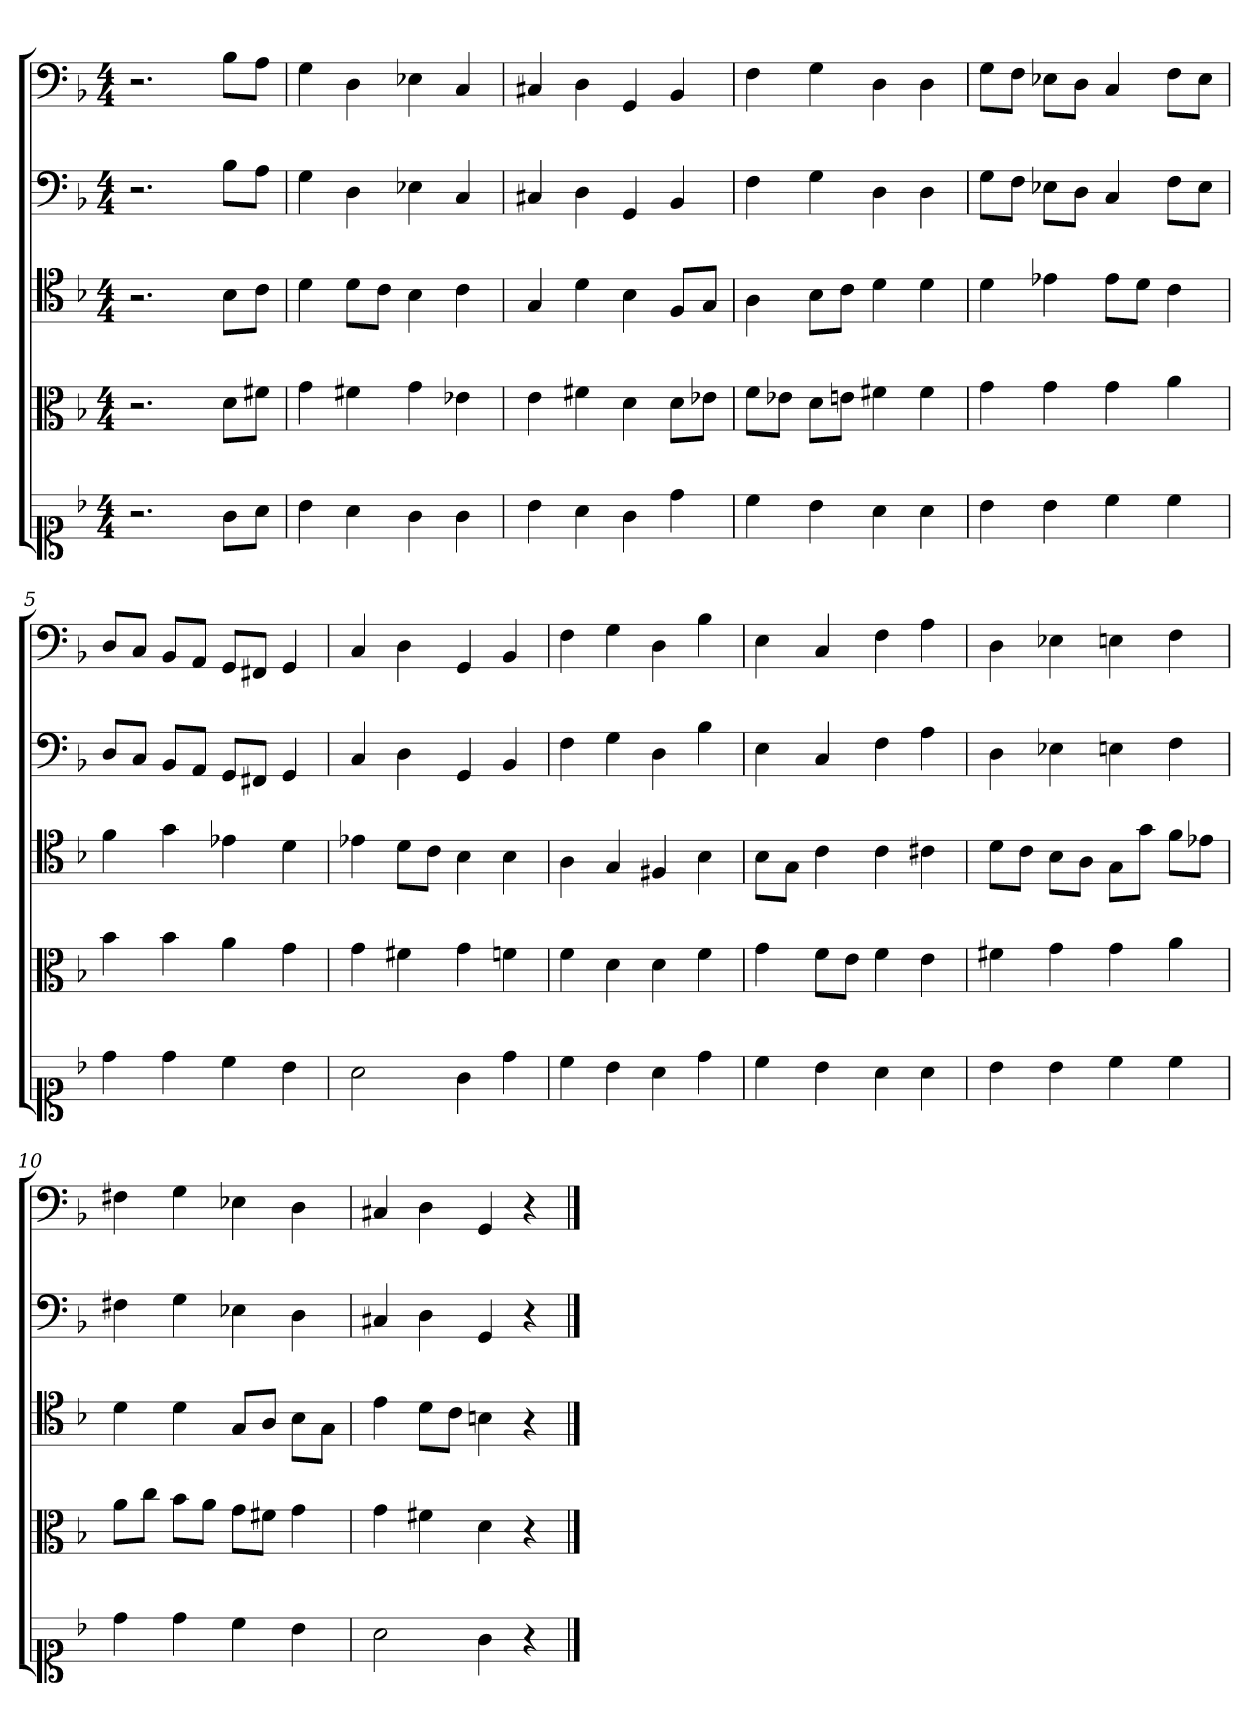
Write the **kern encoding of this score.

**kern	**kern	**kern	**kern	**kern
*part5	*part4	*part3	*part2	*part1
*staff5	*staff4	*staff3	*staff2	*staff1
*clefC1	*clefC3	*clefC4	*clefF4	*clefF4
*k[b-]	*k[b-]	*k[b-]	*k[b-]	*k[b-]
*d:	*d:	*d:	*d:	*d:
*M4/4	*M4/4	*M4/4	*M4/4	*M4/4
=	=	=	=	=
2.r	2.r	2.r	2.r	2.r
8g\L	8d\L	8B-\L	8B-\L	8B-\L
8a\J	8f#X\J	8c\J	8A\J	8A\J
=1	=1	=1	=1	=1
4b-	4g	4d	4G	4G
4a	4f#X	8d\L	4D	4D
.	.	8c\J	.	.
4g	4g	4B-	4E-X	4E-X
4g	4e-X	4c	4C	4C
=2	=2	=2	=2	=2
4b-	4e	4G	4C#X	4C#X
4a	4f#X	4d	4D	4D
4g	4d	4B-	4GG	4GG
4dd	8d\L	8F/L	4BB-	4BB-
.	8e-X\J	8G/J	.	.
=3	=3	=3	=3	=3
4cc	8f\L	4A	4F	4F
.	8e-X\J	.	.	.
4b-	8d\L	8B-\L	4G	4G
.	8en\J	8c\J	.	.
4a	4f#X	4d	4D	4D
4a	4f#	4d	4D	4D
=4	=4	=4	=4	=4
4b-	4g	4d	8G\L	8G\L
.	.	.	8F\J	8F\J
4b-	4g	4e-X	8E-X\L	8E-X\L
.	.	.	8D\J	8D\J
4cc	4g	8e-\L	4C	4C
.	.	8d\J	.	.
4cc	4a	4c	8F\L	8F\L
.	.	.	8E-\J	8E-\J
=5	=5	=5	=5	=5
4dd	4b-	4f	8D/L	8D/L
.	.	.	8C/J	8C/J
4dd	4b-	4g	8BB-/L	8BB-/L
.	.	.	8AA/J	8AA/J
4cc	4a	4e-X	8GG/L	8GG/L
.	.	.	8FF#X/J	8FF#X/J
4b-	4g	4d	4GG	4GG
=6	=6	=6	=6	=6
2a	4g	4e-X	4C	4C
.	4f#X	8d\L	4D	4D
.	.	8c\J	.	.
4g	4g	4B-	4GG	4GG
4dd	4fn	4B-	4BB-	4BB-
=7	=7	=7	=7	=7
4cc	4f	4A	4F	4F
4b-	4d	4G	4G	4G
4a	4d	4F#X	4D	4D
4dd	4f	4B-	4B-	4B-
=8	=8	=8	=8	=8
4cc	4g	8B-\L	4E	4E
.	.	8G\J	.	.
4b-	8f\L	4c	4C	4C
.	8e\J	.	.	.
4a	4f	4c	4F	4F
4a	4e	4c#X	4A	4A
=9	=9	=9	=9	=9
4b-	4f#X	8d\L	4D	4D
.	.	8c\J	.	.
4b-	4g	8B-\L	4E-X	4E-X
.	.	8A\J	.	.
4cc	4g	8G\L	4En	4En
.	.	8g\J	.	.
4cc	4a	8f\L	4F	4F
.	.	8e-X\J	.	.
=10	=10	=10	=10	=10
4dd	8a\L	4d	4F#X	4F#X
.	8cc\J	.	.	.
4dd	8b-\L	4d	4G	4G
.	8a\J	.	.	.
4cc	8g\L	8G/L	4E-X	4E-X
.	8f#X\J	8A/J	.	.
4b-	4g	8B-\L	4D	4D
.	.	8G\J	.	.
=11	=11	=11	=11	=11
2a	4g	4e	4C#X	4C#X
.	4f#X	8d\L	4D	4D
.	.	8c\J	.	.
4g	4d	4Bn	4GG	4GG
4r	4r	4r	4r	4r
==	==	==	==	==
*-	*-	*-	*-	*-
